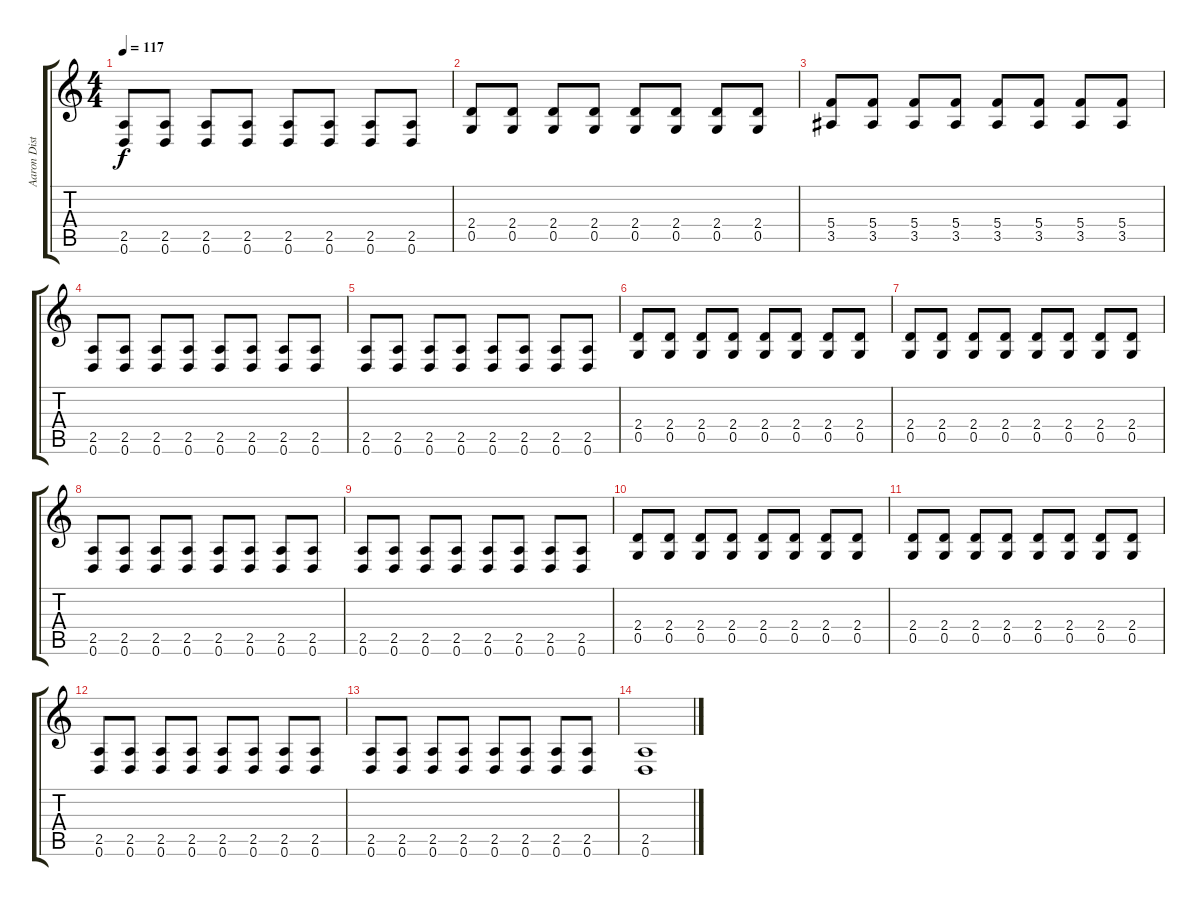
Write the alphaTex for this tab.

\track ("Aaron Disto" "Aaron Dist") {instrument distortionguitar}
\staff {score tabs}
\tuning (D4 A3 F3 C3 G2 D2) {hide}
\ts (4 4)
\tempo 117
\clef g2
\ks c
(2.5 0.6).8{dy f} (2.5 0.6).8 (2.5 0.6).8 (2.5 0.6).8 (2.5 0.6).8 (2.5 0.6).8 (2.5 0.6).8 (2.5 0.6).8 |
(2.4 0.5).8 (2.4 0.5).8 (2.4 0.5).8 (2.4 0.5).8 (2.4 0.5).8 (2.4 0.5).8 (2.4 0.5).8 (2.4 0.5).8 |
(5.4 3.5).8 (5.4 3.5).8 (5.4 3.5).8 (5.4 3.5).8 (5.4 3.5).8 (5.4 3.5).8 (5.4 3.5).8 (5.4 3.5).8 |
(2.5 0.6).8 (2.5 0.6).8 (2.5 0.6).8 (2.5 0.6).8 (2.5 0.6).8 (2.5 0.6).8 (2.5 0.6).8 (2.5 0.6).8 |
(2.5 0.6).8 (2.5 0.6).8 (2.5 0.6).8 (2.5 0.6).8 (2.5 0.6).8 (2.5 0.6).8 (2.5 0.6).8 (2.5 0.6).8 |
(2.4 0.5).8 (2.4 0.5).8 (2.4 0.5).8 (2.4 0.5).8 (2.4 0.5).8 (2.4 0.5).8 (2.4 0.5).8 (2.4 0.5).8 |
(2.4 0.5).8 (2.4 0.5).8 (2.4 0.5).8 (2.4 0.5).8 (2.4 0.5).8 (2.4 0.5).8 (2.4 0.5).8 (2.4 0.5).8 |
(2.5 0.6).8 (2.5 0.6).8 (2.5 0.6).8 (2.5 0.6).8 (2.5 0.6).8 (2.5 0.6).8 (2.5 0.6).8 (2.5 0.6).8 |
(2.5 0.6).8 (2.5 0.6).8 (2.5 0.6).8 (2.5 0.6).8 (2.5 0.6).8 (2.5 0.6).8 (2.5 0.6).8 (2.5 0.6).8 |
(2.4 0.5).8 (2.4 0.5).8 (2.4 0.5).8 (2.4 0.5).8 (2.4 0.5).8 (2.4 0.5).8 (2.4 0.5).8 (2.4 0.5).8 |
(2.4 0.5).8 (2.4 0.5).8 (2.4 0.5).8 (2.4 0.5).8 (2.4 0.5).8 (2.4 0.5).8 (2.4 0.5).8 (2.4 0.5).8 |
(2.5 0.6).8 (2.5 0.6).8 (2.5 0.6).8 (2.5 0.6).8 (2.5 0.6).8 (2.5 0.6).8 (2.5 0.6).8 (2.5 0.6).8 |
(2.5 0.6).8 (2.5 0.6).8 (2.5 0.6).8 (2.5 0.6).8 (2.5 0.6).8 (2.5 0.6).8 (2.5 0.6).8 (2.5 0.6).8 |
(2.5 0.6).1
